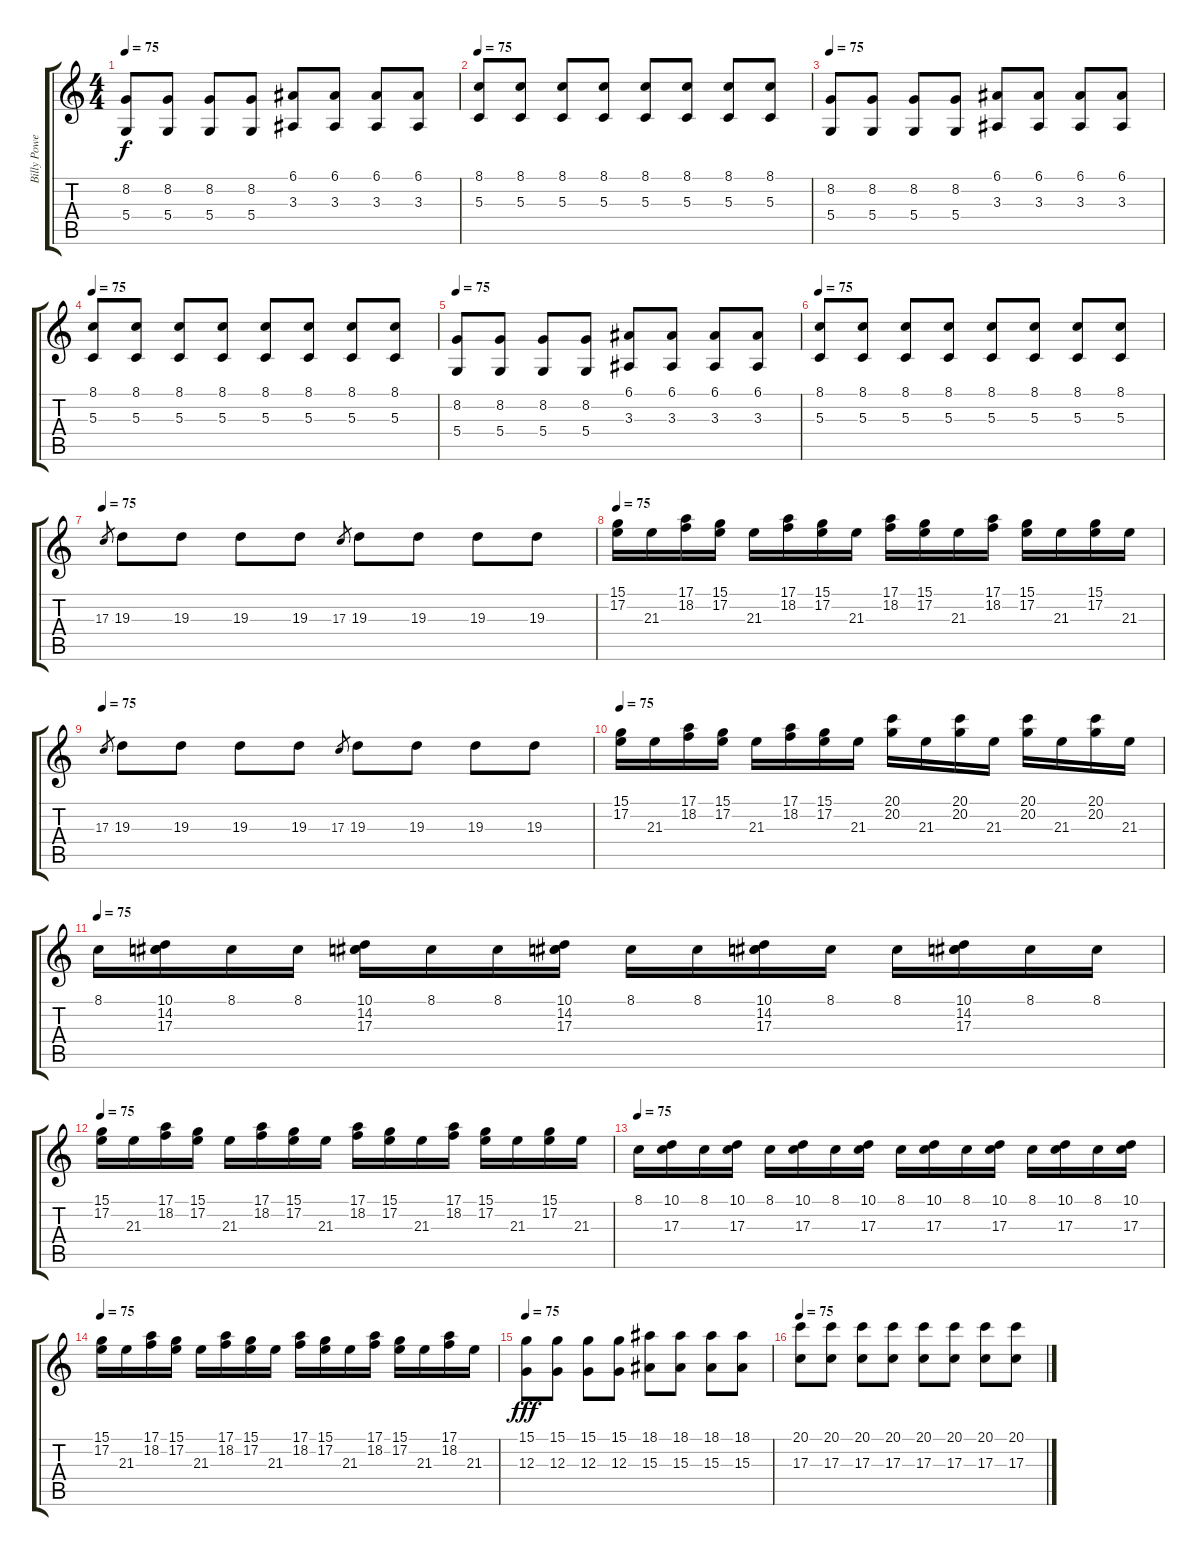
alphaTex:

\track ("Billy Powell (keyboard right hand)" "Billy Powe") {instrument acousticgrandpiano}
\staff {score tabs}
\tuning (E4 B3 G3 D3 A2 E2) {hide}
\ts (4 4)
\tempo 75
\clef g2
\ks c
(8.2 5.4).8{dy f} (8.2 5.4).8 (8.2 5.4).8 (8.2 5.4).8 (6.1 3.3).8 (6.1 3.3).8 (6.1 3.3).8 (6.1 3.3).8 |
\tempo 75
(8.1 5.3).8 (8.1 5.3).8 (8.1 5.3).8 (8.1 5.3).8 (8.1 5.3).8 (8.1 5.3).8 (8.1 5.3).8 (8.1 5.3).8 |
\tempo 75
(8.2 5.4).8 (8.2 5.4).8 (8.2 5.4).8 (8.2 5.4).8 (6.1 3.3).8 (6.1 3.3).8 (6.1 3.3).8 (6.1 3.3).8 |
\tempo 75
(8.1 5.3).8 (8.1 5.3).8 (8.1 5.3).8 (8.1 5.3).8 (8.1 5.3).8 (8.1 5.3).8 (8.1 5.3).8 (8.1 5.3).8 |
\tempo 75
(8.2 5.4).8 (8.2 5.4).8 (8.2 5.4).8 (8.2 5.4).8 (6.1 3.3).8 (6.1 3.3).8 (6.1 3.3).8 (6.1 3.3).8 |
\tempo 75
(8.1 5.3).8 (8.1 5.3).8 (8.1 5.3).8 (8.1 5.3).8 (8.1 5.3).8 (8.1 5.3).8 (8.1 5.3).8 (8.1 5.3).8 |
\tempo 75
17.3.8{gr} 19.3.8 19.3.8 19.3.8 19.3.8 17.3.8{gr} 19.3.8 19.3.8 19.3.8 19.3.8 |
\tempo 75
(15.1 17.2).16 21.3.16 (17.1 18.2).16 (15.1 17.2).16 21.3.16 (17.1 18.2).16 (15.1 17.2).16 21.3.16 (17.1 18.2).16 (15.1 17.2).16 21.3.16 (17.1 18.2).16 (15.1 17.2).16 21.3.16 (15.1 17.2).16 21.3.16 |
\tempo 75
17.3.8{gr} 19.3.8 19.3.8 19.3.8 19.3.8 17.3.8{gr} 19.3.8 19.3.8 19.3.8 19.3.8 |
\tempo 75
(15.1 17.2).16 21.3.16 (17.1 18.2).16 (15.1 17.2).16 21.3.16 (17.1 18.2).16 (15.1 17.2).16 21.3.16 (20.1 20.2).16 21.3.16 (20.1 20.2).16 21.3.16 (20.1 20.2).16 21.3.16 (20.1 20.2).16 21.3.16 |
\tempo 75
8.1.16 (10.1 14.2 17.3).16 8.1.16 8.1.16 (10.1 14.2 17.3).16 8.1.16 8.1.16 (10.1 14.2 17.3).16 8.1.16 8.1.16 (10.1 14.2 17.3).16 8.1.16 8.1.16 (10.1 14.2 17.3).16 8.1.16 8.1.16 |
\tempo 75
(15.1 17.2).16 21.3.16 (17.1 18.2).16 (15.1 17.2).16 21.3.16 (17.1 18.2).16 (15.1 17.2).16 21.3.16 (17.1 18.2).16 (15.1 17.2).16 21.3.16 (17.1 18.2).16 (15.1 17.2).16 21.3.16 (15.1 17.2).16 21.3.16 |
\tempo 75
8.1.16 (10.1 17.3).16 8.1.16 (10.1 17.3).16 8.1.16 (10.1 17.3).16 8.1.16 (10.1 17.3).16 8.1.16 (10.1 17.3).16 8.1.16 (10.1 17.3).16 8.1.16 (10.1 17.3).16 8.1.16 (10.1 17.3).16 |
\tempo 75
(15.1 17.2).16 21.3.16 (17.1 18.2).16 (15.1 17.2).16 21.3.16 (17.1 18.2).16 (15.1 17.2).16 21.3.16 (17.1 18.2).16 (15.1 17.2).16 21.3.16 (17.1 18.2).16 (15.1 17.2).16 21.3.16 (17.1 18.2).16 21.3.16 |
\tempo 75
(15.1 12.3).8{dy fff} (15.1 12.3).8 (15.1 12.3).8 (15.1 12.3).8 (18.1 15.3).8 (18.1 15.3).8 (18.1 15.3).8 (18.1 15.3).8 |
\tempo 75
(20.1 17.3).8 (20.1 17.3).8 (20.1 17.3).8 (20.1 17.3).8 (20.1 17.3).8 (20.1 17.3).8 (20.1 17.3).8 (20.1 17.3).8
